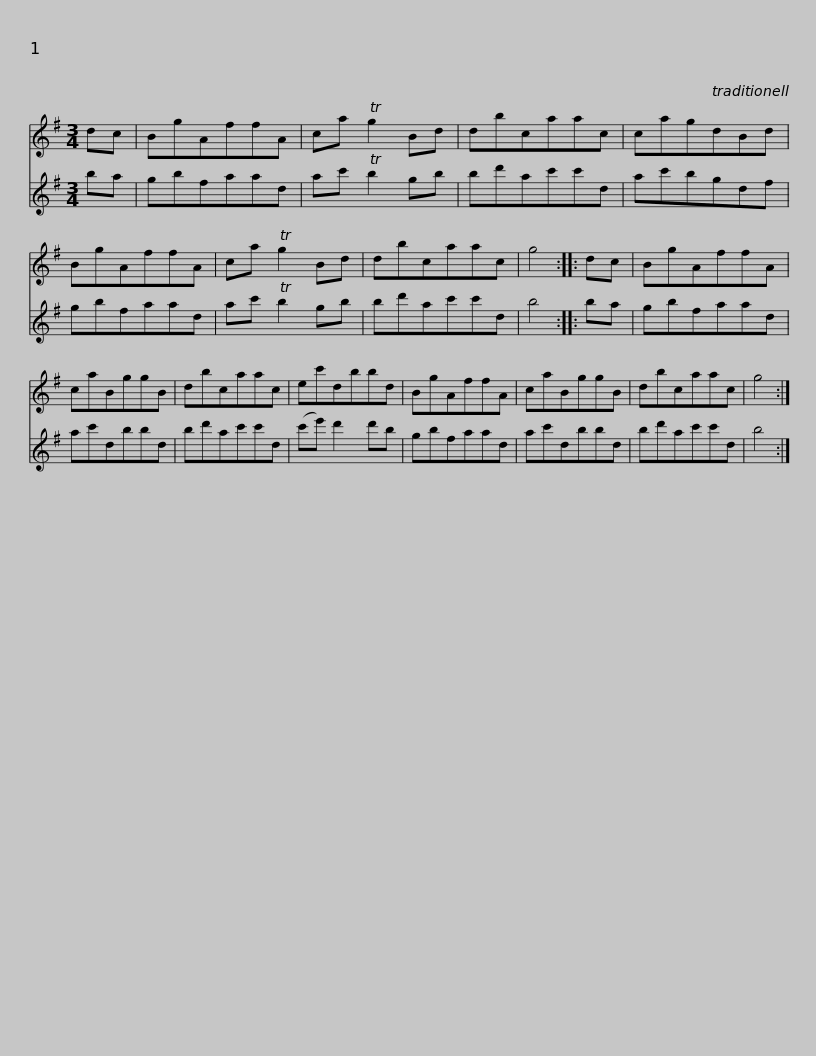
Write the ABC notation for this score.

X:1
%%score 1 2
L:1/8
M:3/4
I:linebreak $
K:G
V:1 treble
V:2 treble
V:1
 dc | BgAffA | ca Tg2 Bd | dbcaac | cagdBd | %5
 BgAffA | ca Tg2 Bd |$ dbcaac | g4 :: dc | %10
 BgAffA | caBggB | dbcaac | ec'dbbd |$ BgAffA | %15
 caBggB | dbcaac | g4 :| %18
V:2
 ba | gbfaad | ac' Tb2 gb | bd'ac'c'd | ac'bgdf | %5
 gbfaad | ac' Tb2 gb |$ bd'ac'c'd | b4 :: ba | %10
 gbfaad | ac'dbbd | bd'ac'c'd | (c'e') d'2 d'b |$ gbfaad | %15
 ac'dbbd | bd'ac'c'd | b4 :| %18
